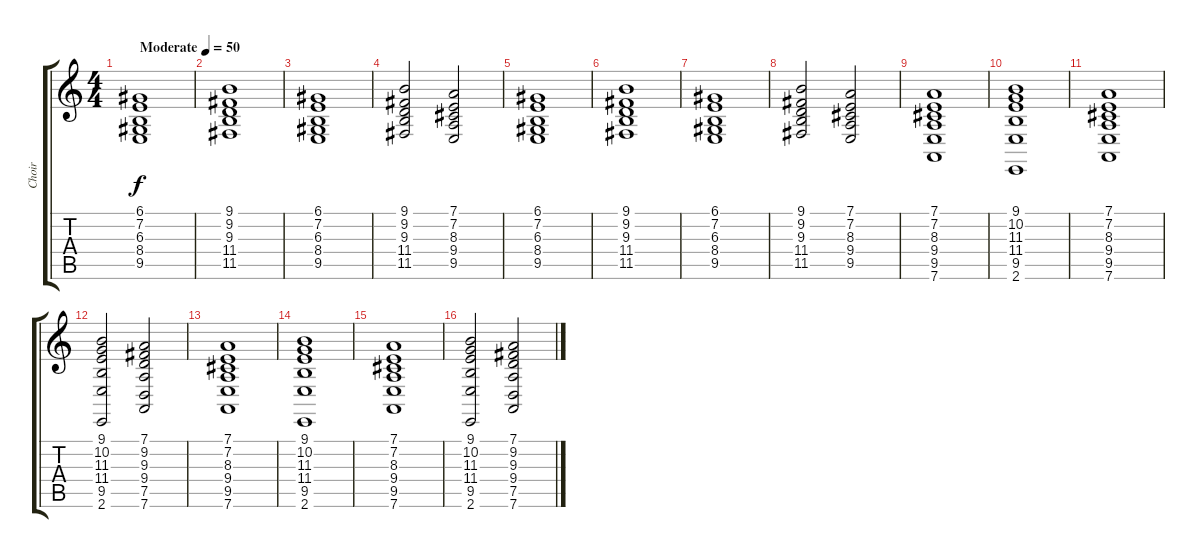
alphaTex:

\track ("Choir" "Choir") {instrument choiraahs}
\staff {score tabs}
\tuning (D4 A3 F3 C3 G2 D2) {hide}
\ts (4 4)
\tempo (50 "Moderate")
\clef g2
\ks c
(6.1 7.2 6.3 8.4 9.5).1{dy f instrument choiraahs} |
(9.1 9.2 9.3 11.4 11.5).1 |
(6.1 7.2 6.3 8.4 9.5).1 |
(9.1 9.2 9.3 11.4 11.5).2 (7.1 7.2 8.3 9.4 9.5).2 |
(6.1 7.2 6.3 8.4 9.5).1 |
(9.1 9.2 9.3 11.4 11.5).1 |
(6.1 7.2 6.3 8.4 9.5).1 |
(9.1 9.2 9.3 11.4 11.5).2 (7.1 7.2 8.3 9.4 9.5).2 |
(7.1 7.2 8.3 9.4 9.5 7.6).1 |
(9.1 10.2 11.3 11.4 9.5 2.6).1 |
(7.1 7.2 8.3 9.4 9.5 7.6).1 |
(9.1 10.2 11.3 11.4 9.5 2.6).2 (7.1 9.2 9.3 9.4 7.5 7.6).2 |
(7.1 7.2 8.3 9.4 9.5 7.6).1 |
(9.1 10.2 11.3 11.4 9.5 2.6).1 |
(7.1 7.2 8.3 9.4 9.5 7.6).1 |
(9.1 10.2 11.3 11.4 9.5 2.6).2 (7.1 9.2 9.3 9.4 7.5 7.6).2
